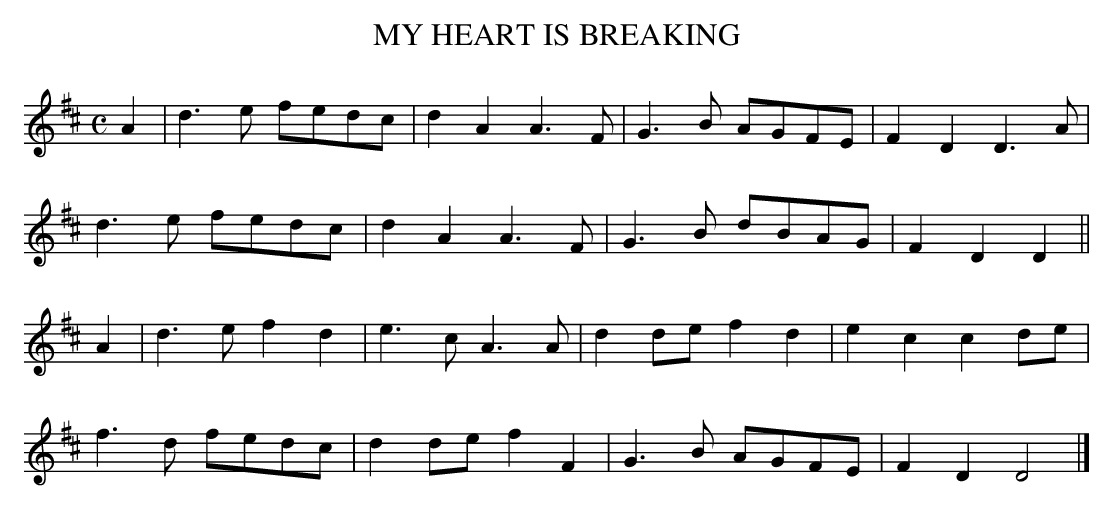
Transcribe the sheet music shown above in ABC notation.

X:1
T:MY HEART IS BREAKING
Y:"moderate"
M:C
L:1/8
K:D
A2|d3e fedc|d2A2 A3F|G3B AGFE|F2D2 D3A|
d3e fedc|d2A2 A3F|G3B dBAG|F2D2D2||
A2|d3e f2d2|e3c A3A|d2de f2d2|e2c2 c2de|
f3d fedc|d2de f2F2|G3B AGFE|F2D2D4|]
